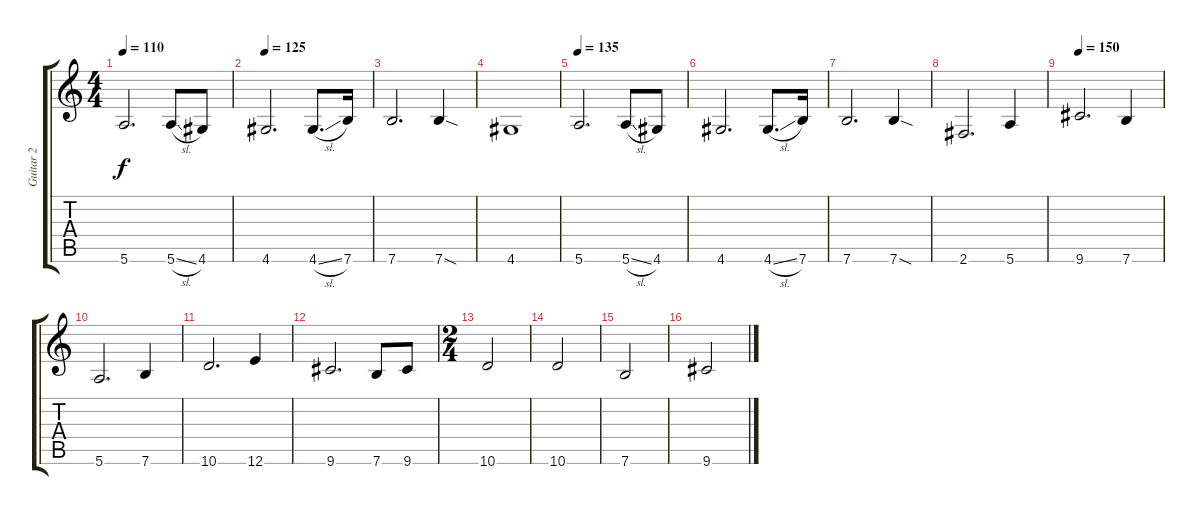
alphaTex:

\track ("Guitar 2" "Guitar 2") {instrument acousticguitarsteel}
\staff {score tabs}
\tuning (E4 B3 G3 D3 A2 E2) {hide}
\ts (4 4)
\tempo 110
\clef g2
\ks c
5.6.2{d dy f} 5.6{sl}.8 4.6.8 |
\tempo 125
4.6.2{d} 4.6{sl}.8{d} 7.6.16 |
7.6.2{d} 7.6{sod}.4 |
4.6.1 |
\tempo 135
5.6.2{d} 5.6{sl}.8 4.6.8 |
4.6.2{d} 4.6{sl}.8{d} 7.6.16 |
7.6.2{d} 7.6{sod}.4 |
2.6.2{d} 5.6.4 |
\tempo 150
9.6.2{d} 7.6.4 |
5.6.2{d} 7.6.4 |
10.6.2{d} 12.6.4 |
9.6.2{d} 7.6.8 9.6.8 |
\ts (2 4)
10.6.2 |
10.6.2 |
7.6.2 |
9.6.2
